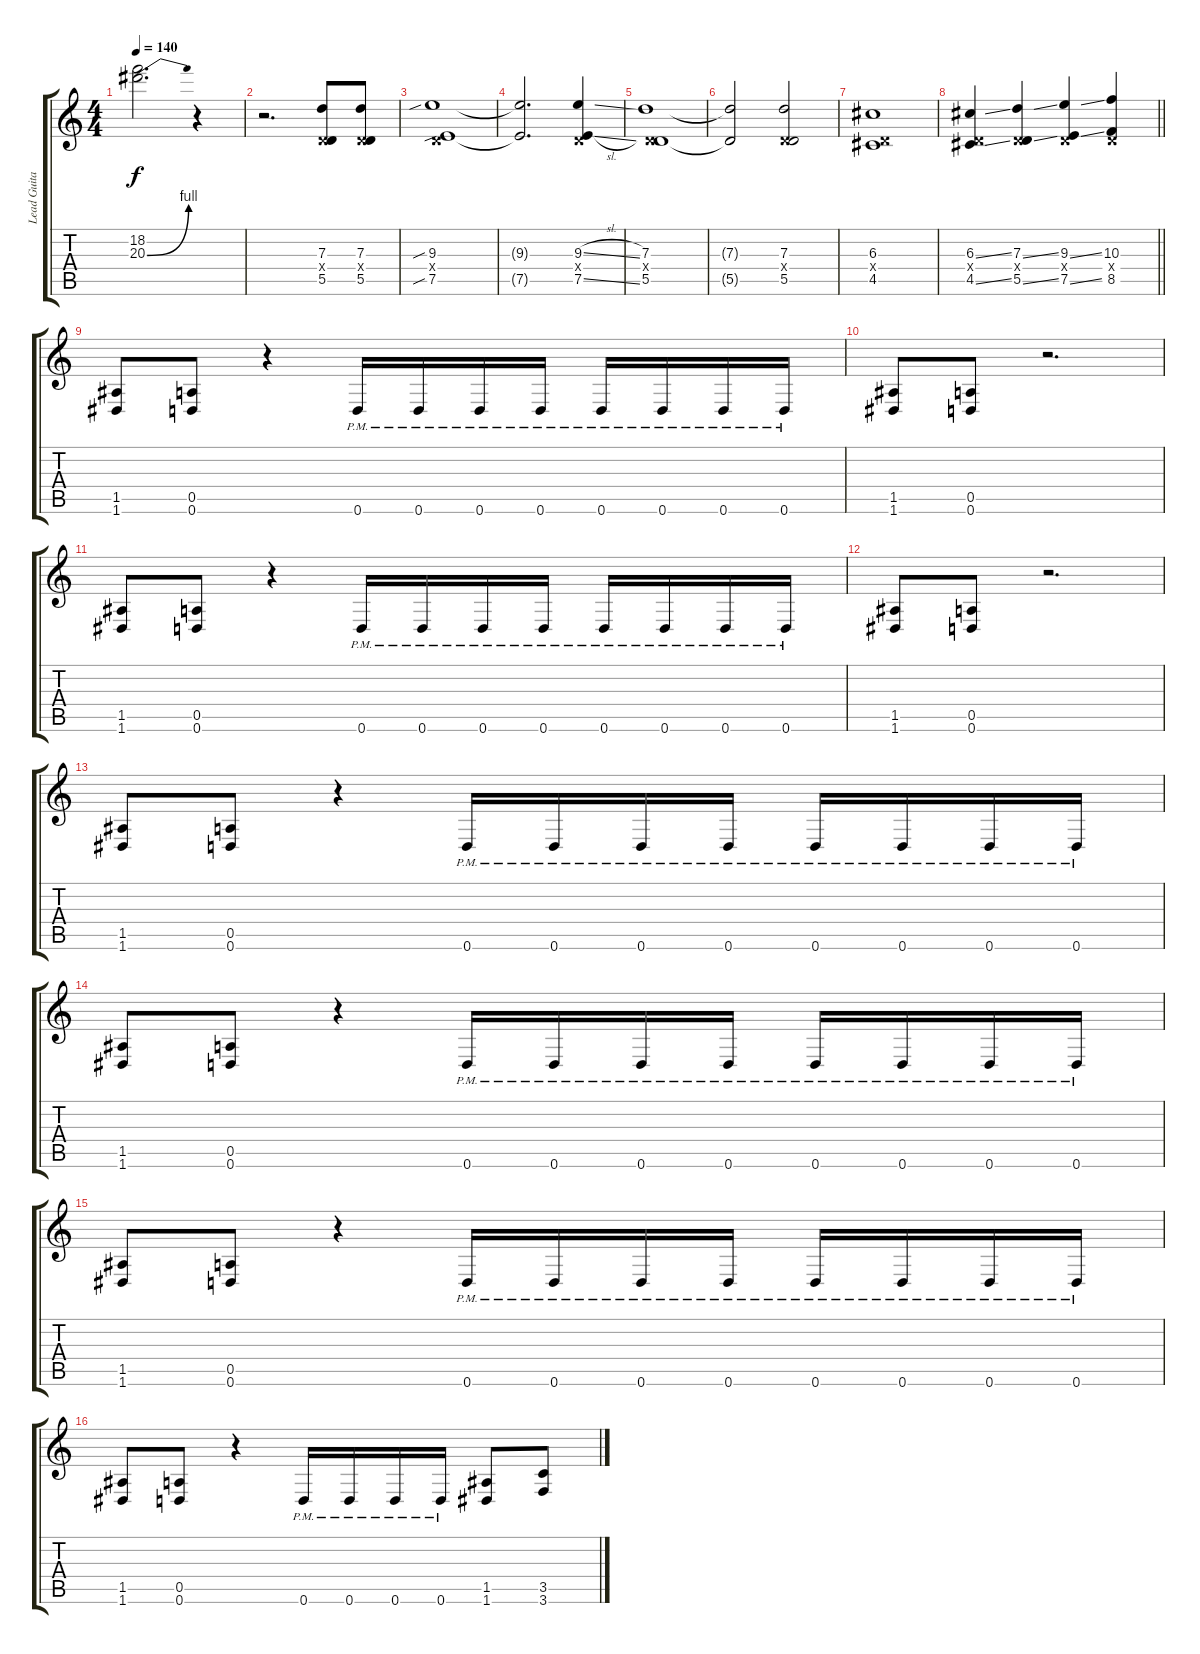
\track ("Lead Guitar" "Lead Guita") {instrument distortionguitar}
\staff {score tabs}
\tuning (E4 B3 G3 D3 A2 D2) {hide}
\ts (4 4)
\tempo 140
\clef g2
\ks c
(18.2 20.3{be (bend 0 0 60 4)}).2{d dy f} r.4 |
r.2{d} (7.3 0.4{x} 5.5).8 (7.3 0.4{x} 5.5).8 |
(9.3{sib} 0.4{x} 7.5{sib}).1 |
(9.3{t} 7.5{t}).2{d} (9.3{sl} 0.4{x} 7.5{sl}).4 |
(7.3 0.4{x} 5.5).1 |
(7.3{t} 5.5{t}).2 (7.3 0.4{x} 5.5).2 |
(6.3 0.4{x} 4.5).1 |
\barLineRight lightlight
(6.3{ss} 0.4{x} 4.5{ss}).4 (7.3{ss} 0.4{x} 5.5{ss}).4 (9.3{ss} 0.4{x} 7.5{ss}).4 (10.3 0.4{x} 8.5).4 |
(1.5 1.6).8 (0.5 0.6).8 r.4 0.6{pm}.16 0.6{pm}.16 0.6{pm}.16 0.6{pm}.16 0.6{pm}.16 0.6{pm}.16 0.6{pm}.16 0.6{pm}.16 |
(1.5 1.6).8 (0.5 0.6).8 r.2{d} |
(1.5 1.6).8 (0.5 0.6).8 r.4 0.6{pm}.16 0.6{pm}.16 0.6{pm}.16 0.6{pm}.16 0.6{pm}.16 0.6{pm}.16 0.6{pm}.16 0.6{pm}.16 |
(1.5 1.6).8 (0.5 0.6).8 r.2{d} |
(1.5 1.6).8 (0.5 0.6).8 r.4 0.6{pm}.16 0.6{pm}.16 0.6{pm}.16 0.6{pm}.16 0.6{pm}.16 0.6{pm}.16 0.6{pm}.16 0.6{pm}.16 |
(1.5 1.6).8 (0.5 0.6).8 r.4 0.6{pm}.16 0.6{pm}.16 0.6{pm}.16 0.6{pm}.16 0.6{pm}.16 0.6{pm}.16 0.6{pm}.16 0.6{pm}.16 |
(1.5 1.6).8 (0.5 0.6).8 r.4 0.6{pm}.16 0.6{pm}.16 0.6{pm}.16 0.6{pm}.16 0.6{pm}.16 0.6{pm}.16 0.6{pm}.16 0.6{pm}.16 |
(1.5 1.6).8 (0.5 0.6).8 r.4 0.6{pm}.16 0.6{pm}.16 0.6{pm}.16 0.6{pm}.16 (1.5 1.6).8 (3.5 3.6).8
